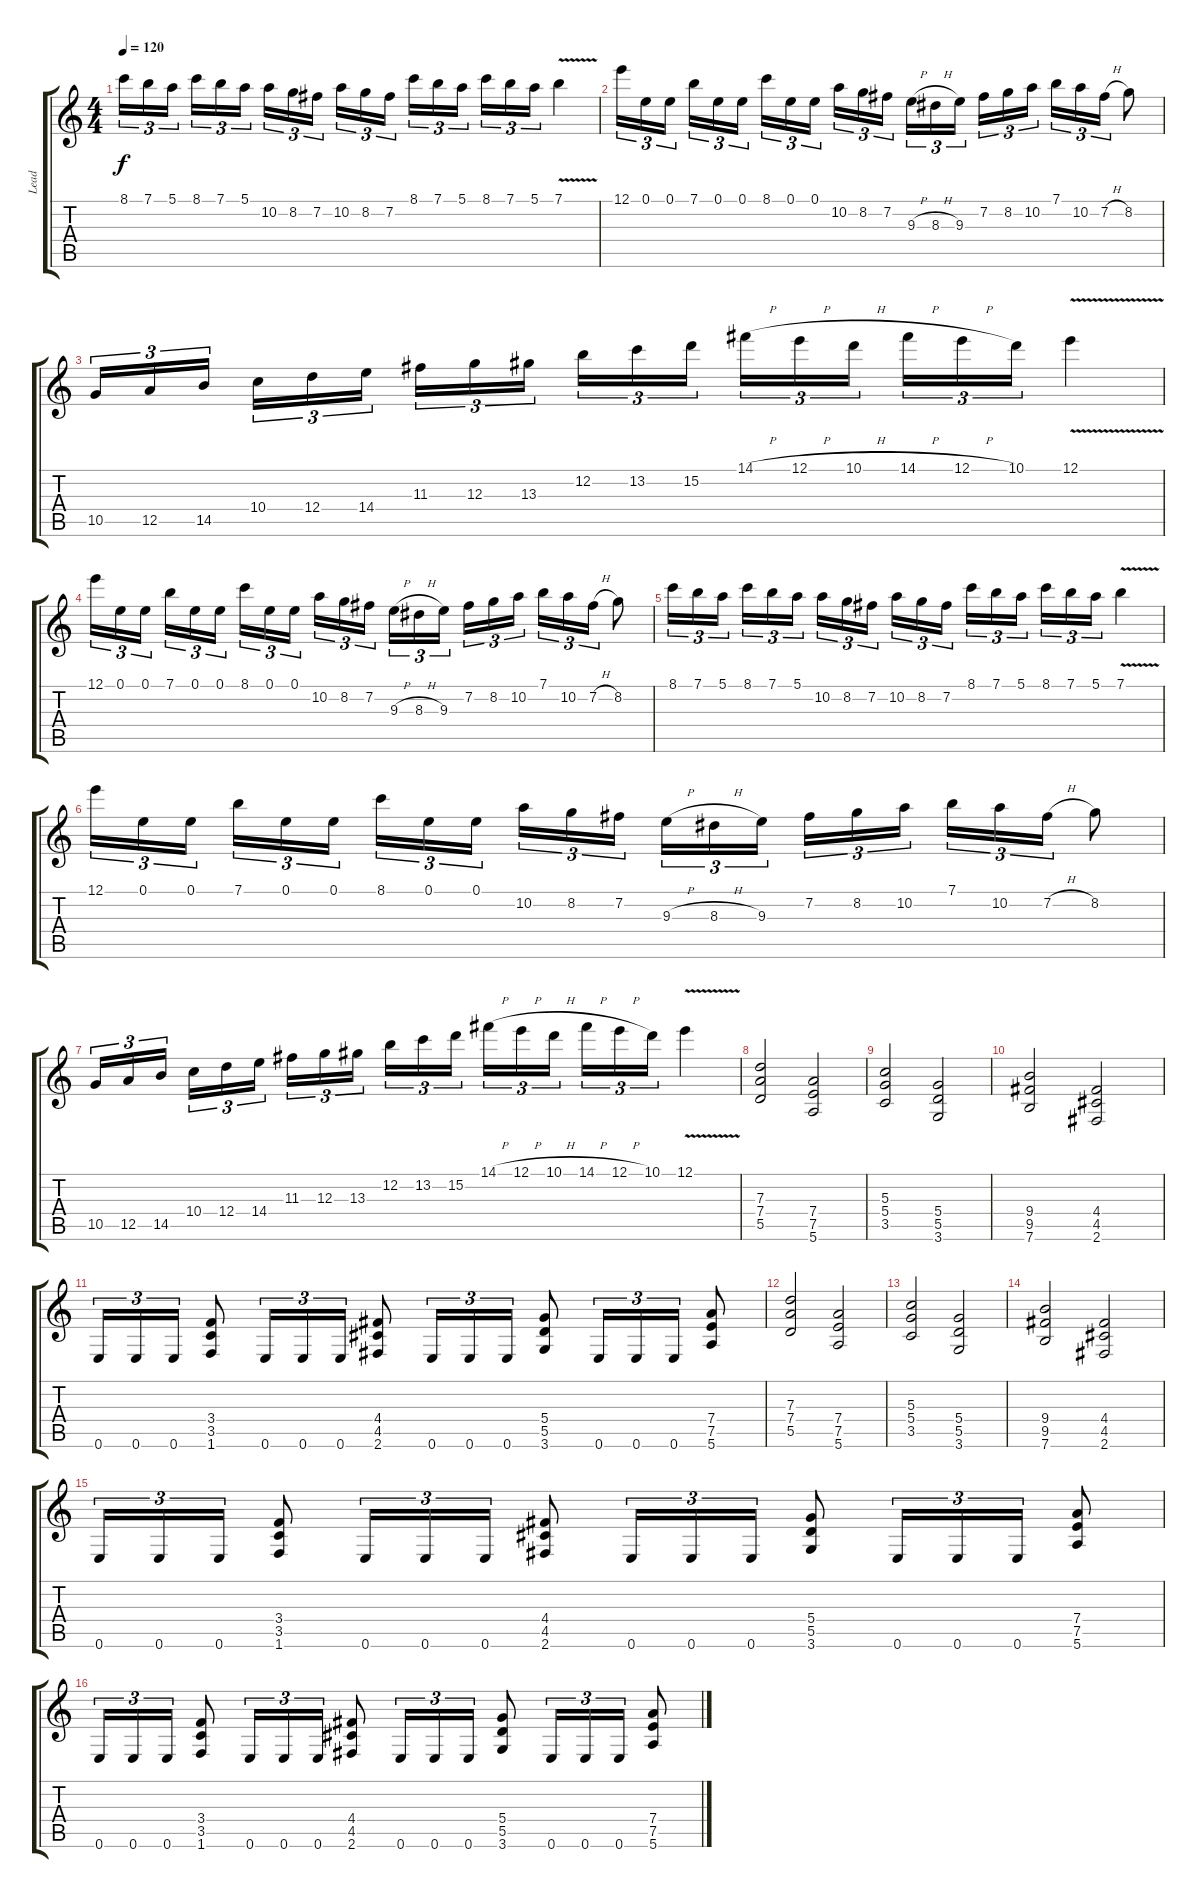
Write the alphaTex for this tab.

\track ("Lead" "Lead") {instrument distortionguitar}
\staff {score tabs}
\tuning (E4 B3 G3 D3 A2 E2) {hide}
\ts (4 4)
\tempo 120
\clef g2
\ks c
8.1.16{tu (3 2) dy f} 7.1.16{tu (3 2)} 5.1.16{tu (3 2)} 8.1.16{tu (3 2)} 7.1.16{tu (3 2)} 5.1.16{tu (3 2)} 10.2.16{tu (3 2)} 8.2.16{tu (3 2)} 7.2.16{tu (3 2)} 10.2.16{tu (3 2)} 8.2.16{tu (3 2)} 7.2.16{tu (3 2)} 8.1.16{tu (3 2)} 7.1.16{tu (3 2)} 5.1.16{tu (3 2)} 8.1.16{tu (3 2)} 7.1.16{tu (3 2)} 5.1.16{tu (3 2)} 7.1{v}.4 |
12.1.16{tu (3 2)} 0.1.16{tu (3 2)} 0.1.16{tu (3 2)} 7.1.16{tu (3 2)} 0.1.16{tu (3 2)} 0.1.16{tu (3 2)} 8.1.16{tu (3 2)} 0.1.16{tu (3 2)} 0.1.16{tu (3 2)} 10.2.16{tu (3 2)} 8.2.16{tu (3 2)} 7.2.16{tu (3 2)} 9.3{h}.16{tu (3 2)} 8.3{h}.16{tu (3 2)} 9.3.16{tu (3 2)} 7.2.16{tu (3 2)} 8.2.16{tu (3 2)} 10.2.16{tu (3 2)} 7.1.16{tu (3 2)} 10.2.16{tu (3 2)} 7.2{h}.16{tu (3 2)} 8.2.8 |
10.5.16{tu (3 2)} 12.5.16{tu (3 2)} 14.5.16{tu (3 2)} 10.4.16{tu (3 2)} 12.4.16{tu (3 2)} 14.4.16{tu (3 2)} 11.3.16{tu (3 2)} 12.3.16{tu (3 2)} 13.3.16{tu (3 2)} 12.2.16{tu (3 2)} 13.2.16{tu (3 2)} 15.2.16{tu (3 2)} 14.1{h}.16{tu (3 2)} 12.1{h}.16{tu (3 2)} 10.1{h}.16{tu (3 2)} 14.1{h}.16{tu (3 2)} 12.1{h}.16{tu (3 2)} 10.1.16{tu (3 2)} 12.1{v}.4 |
12.1.16{tu (3 2)} 0.1.16{tu (3 2)} 0.1.16{tu (3 2)} 7.1.16{tu (3 2)} 0.1.16{tu (3 2)} 0.1.16{tu (3 2)} 8.1.16{tu (3 2)} 0.1.16{tu (3 2)} 0.1.16{tu (3 2)} 10.2.16{tu (3 2)} 8.2.16{tu (3 2)} 7.2.16{tu (3 2)} 9.3{h}.16{tu (3 2)} 8.3{h}.16{tu (3 2)} 9.3.16{tu (3 2)} 7.2.16{tu (3 2)} 8.2.16{tu (3 2)} 10.2.16{tu (3 2)} 7.1.16{tu (3 2)} 10.2.16{tu (3 2)} 7.2{h}.16{tu (3 2)} 8.2.8 |
8.1.16{tu (3 2)} 7.1.16{tu (3 2)} 5.1.16{tu (3 2)} 8.1.16{tu (3 2)} 7.1.16{tu (3 2)} 5.1.16{tu (3 2)} 10.2.16{tu (3 2)} 8.2.16{tu (3 2)} 7.2.16{tu (3 2)} 10.2.16{tu (3 2)} 8.2.16{tu (3 2)} 7.2.16{tu (3 2)} 8.1.16{tu (3 2)} 7.1.16{tu (3 2)} 5.1.16{tu (3 2)} 8.1.16{tu (3 2)} 7.1.16{tu (3 2)} 5.1.16{tu (3 2)} 7.1{v}.4 |
12.1.16{tu (3 2)} 0.1.16{tu (3 2)} 0.1.16{tu (3 2)} 7.1.16{tu (3 2)} 0.1.16{tu (3 2)} 0.1.16{tu (3 2)} 8.1.16{tu (3 2)} 0.1.16{tu (3 2)} 0.1.16{tu (3 2)} 10.2.16{tu (3 2)} 8.2.16{tu (3 2)} 7.2.16{tu (3 2)} 9.3{h}.16{tu (3 2)} 8.3{h}.16{tu (3 2)} 9.3.16{tu (3 2)} 7.2.16{tu (3 2)} 8.2.16{tu (3 2)} 10.2.16{tu (3 2)} 7.1.16{tu (3 2)} 10.2.16{tu (3 2)} 7.2{h}.16{tu (3 2)} 8.2.8 |
10.5.16{tu (3 2)} 12.5.16{tu (3 2)} 14.5.16{tu (3 2)} 10.4.16{tu (3 2)} 12.4.16{tu (3 2)} 14.4.16{tu (3 2)} 11.3.16{tu (3 2)} 12.3.16{tu (3 2)} 13.3.16{tu (3 2)} 12.2.16{tu (3 2)} 13.2.16{tu (3 2)} 15.2.16{tu (3 2)} 14.1{h}.16{tu (3 2)} 12.1{h}.16{tu (3 2)} 10.1{h}.16{tu (3 2)} 14.1{h}.16{tu (3 2)} 12.1{h}.16{tu (3 2)} 10.1.16{tu (3 2)} 12.1{v}.4 |
(7.3 7.4 5.5).2 (7.4 7.5 5.6).2 |
(5.3 5.4 3.5).2 (5.4 5.5 3.6).2 |
(9.4 9.5 7.6).2 (4.4 4.5 2.6).2 |
0.6.16{tu (3 2)} 0.6.16{tu (3 2)} 0.6.16{tu (3 2)} (3.4 3.5 1.6).8 0.6.16{tu (3 2)} 0.6.16{tu (3 2)} 0.6.16{tu (3 2)} (4.4 4.5 2.6).8 0.6.16{tu (3 2)} 0.6.16{tu (3 2)} 0.6.16{tu (3 2)} (5.4 5.5 3.6).8 0.6.16{tu (3 2)} 0.6.16{tu (3 2)} 0.6.16{tu (3 2)} (7.4 7.5 5.6).8 |
(7.3 7.4 5.5).2 (7.4 7.5 5.6).2 |
(5.3 5.4 3.5).2 (5.4 5.5 3.6).2 |
(9.4 9.5 7.6).2 (4.4 4.5 2.6).2 |
0.6.16{tu (3 2)} 0.6.16{tu (3 2)} 0.6.16{tu (3 2)} (3.4 3.5 1.6).8 0.6.16{tu (3 2)} 0.6.16{tu (3 2)} 0.6.16{tu (3 2)} (4.4 4.5 2.6).8 0.6.16{tu (3 2)} 0.6.16{tu (3 2)} 0.6.16{tu (3 2)} (5.4 5.5 3.6).8 0.6.16{tu (3 2)} 0.6.16{tu (3 2)} 0.6.16{tu (3 2)} (7.4 7.5 5.6).8 |
0.6.16{tu (3 2)} 0.6.16{tu (3 2)} 0.6.16{tu (3 2)} (3.4 3.5 1.6).8 0.6.16{tu (3 2)} 0.6.16{tu (3 2)} 0.6.16{tu (3 2)} (4.4 4.5 2.6).8 0.6.16{tu (3 2)} 0.6.16{tu (3 2)} 0.6.16{tu (3 2)} (5.4 5.5 3.6).8 0.6.16{tu (3 2)} 0.6.16{tu (3 2)} 0.6.16{tu (3 2)} (7.4 7.5 5.6).8
